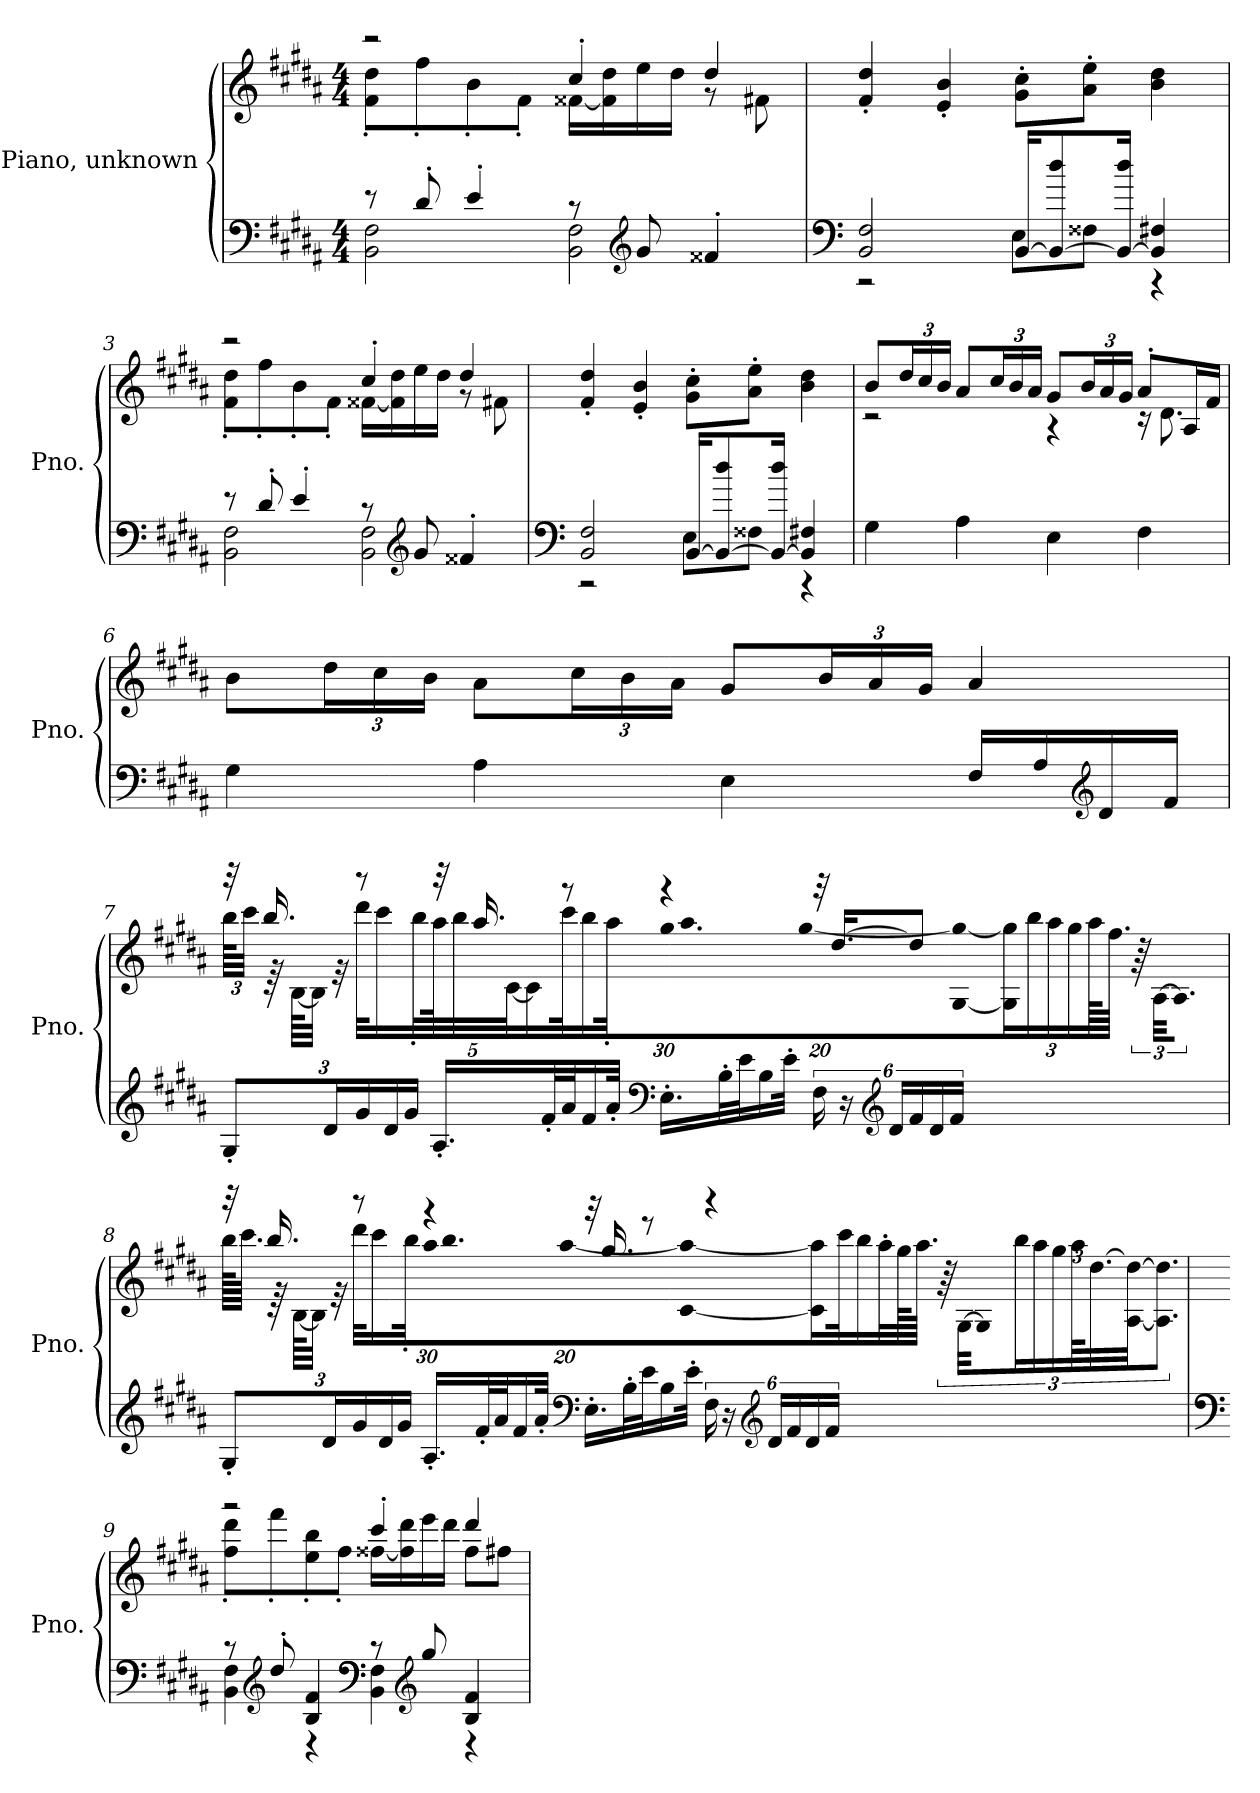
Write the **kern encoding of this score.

**kern	**kern
*part1	*part1
*staff2	*staff1
*I"Piano, unknown	*
*I'Pno.	*
*clefF4	*clefG2
*k[f#c#g#d#a#]	*k[f#c#g#d#a#]
*M4/4	*M4/4
*MM120	*MM120
=1	=1
*^	*^
8r	2BB\ 2F#\	2r	8f#\' 8dd#\'L
8d#'/	.	.	8ff#'\
4e'/	.	.	8b'\
.	.	.	8f#'\J
8r	2BB\ 2F#\	4cc#'/	[16f##X\LL
.	.	.	16f##\] 16dd#\
*clefG2	*	*	*
8g#/	.	.	16ee\
.	.	.	16dd#\JJ
4f##X'/	.	4dd#/	8r
.	.	.	8f#X\
*	*	*v	*v
=2	=2	=2
*clefF4	*	*
2BB/ 2F#/	2r	4f#/' 4dd#/'
.	.	4e/' 4b/'
[16BB/KL	8E\L	8g#\' 8cc#\'L
8BB/_ 8dd#/	.	.
.	8F##X\J	8a#\' 8ee\'J
16BB/_ 16dd#/Jk	.	.
4BB/] 4F#X/	4r	4b\ 4dd#\
=3	=3	=3
*	*	*^
8r	2BB\ 2F#\	2r	8f#\' 8dd#\'L
8d#'/	.	.	8ff#'\
4e'/	.	.	8b'\
.	.	.	8f#'\J
8r	2BB\ 2F#\	4cc#'/	[16f##X\LL
.	.	.	16f##\] 16dd#\
*clefG2	*	*	*
8g#/	.	.	16ee\
.	.	.	16dd#\JJ
4f##X'/	.	4dd#/	8r
.	.	.	8f#X\
*	*	*v	*v
!!LO:LB:g=z
=4	=4	=4
*clefF4	*	*
2BB/ 2F#/	2r	4f#/' 4dd#/'
.	.	4e/' 4b/'
[16BB/KL	8E\L	8g#\' 8cc#\'L
8BB/_ 8dd#/	.	.
.	8F##X\J	8a#\' 8ee\'J
16BB/_ 16dd#/Jk	.	.
4BB/] 4F#X/	4r	4b\ 4dd#\
*v	*v	*
=5	=5
*	*^
4G#\	8b/L	2r
*	*Xbrackettup	*
.	24dd#/L	.
.	24cc#/	.
.	24b/JJ	.
4A#\	8a#/L	.
.	24cc#/L	.
.	24b/	.
.	24a#/JJ	.
4E\	8g#/L	4r
.	24b/L	.
.	24a#/	.
.	24g#/JJ	.
4F#\	8a#'/L	16r
.	.	8.d#\
.	16A#/L	.
.	16f#/JJ	.
*	*v	*v
!!LO:LB:g=z
=6	=6
4G#\	8b\L
.	24dd#\L
.	24cc#\
.	24b\JJ
4A#\	8a#\L
.	24cc#\L
.	24b\
.	24a#\JJ
4E\	8g#/L
.	24b/L
.	24a#/
.	24g#/JJ
16F#/LL	4a#/
16A#/	.
*clefG2	*
16d#/	.
16f#/JJ	.
!!LO:LB:g=z
=7	=7
*Xbrackettup	*
*	*^
12G#'/L	32r	96bb\KLLL
.	.	48ccc#\JJJ
.	16.bb/	64r
.	.	[64B\KLLL
.	.	32B\JJJ]
24d#/L	.	.
.	.	32r
24g#/	8r	32ddd#\KLL
.	.	16ccc#\
24d#/	.	.
24g#/JJ	.	.
.	.	32bb'\L
16.A#'/LL	32r	80aa#\K
.	.	40bb\
.	16.aa#/	.
.	.	[40c#\J
.	.	16c#\]
32f#'/L	.	.
32a#/J	8r	32ccc#\K
16f#/	.	16bb\
32a#'/JJk	.	32aa#'\L
*clefF4	*	*
!	!	!LO:N:vis=256
16.E'\LL	4r	1920%17gg#\KL
!	!	!LO:N:vis=64.
.	.	640%17aa#\
.	.	1920ryy
!	!	!LO:N:vis=256
.	.	[1920%17gg#\K
!	!	!LO:N:vis=64
.	.	[960%17G#\ 960%17gg#\_JJ
.	.	16G#\] 16gg#\]
32B'\L	.	.
32e\J	.	24bb\
16B\	.	.
.	.	24aa#\
.	.	24gg#\
32e'\JJk	.	.
*brackettup	*	*
24F#\	32r	128aa#\KLL
.	.	64.ff#\JJJJ
*	*	*brackettup
.	[16.dd#/KL	96r
24r	.	[48A#\KKL
.	.	8.A#\J]
*clefG2	*	*
24d#/LL	.	.
*Xbrackettup	*	*
24f#/	8dd#/J]	.
24d#/	.	.
24f#/JJ	.	.
!!LO:LB:g=z	!!
=8	=8	=8
12G#'/L	32r	128bb\KLLLL
.	.	64.ccc#\JJJJ
.	16.bb/	64r
.	.	[64B\KLLL
.	.	32B\JJJ]
24d#/L	.	.
.	.	32r
24g#/	8r	32ddd#\KLL
.	.	16ccc#\
24d#/	.	.
24g#/JJ	.	.
.	.	32bb'\L
*	*	*Xbrackettup
!	!	!LO:N:vis=256
16.A#'/LL	4r	1920%17aa#\KL
!	!	!LO:N:vis=64.
.	.	640%17bb\
.	.	1920ryy
!	!	!LO:N:vis=256
.	.	[1920%17aa#\K
!	!	!LO:N:vis=64
.	.	[960%17c#\ 960%17aa#\_JJ
.	.	16c#\] 16aa#\]
32f#'/L	.	.
32a#/J	.	32ccc#\K
16f#/	.	16bb\
32a#'/JJk	.	32aa#'\L
*clefF4	*	*
16.E'\LL	32r	128gg#\KL
.	.	64.aa#\JJJJ
*	*	*brackettup
.	16.gg#/	96r
.	.	[48G#\KLL
.	.	16G#\]
32B'\L	.	.
*	*	*Xbrackettup
32e\J	8r	24bb\
16B\	.	.
.	.	24aa#\
.	.	24gg#\
32e'\JJk	.	.
*brackettup	*	*
24F#\	4r	96aa#\KL
.	.	[48.dd#\
24r	.	[48A#\ 48dd#\_JJ
.	.	8.A#\] 8.dd#\]J
*clefG2	*	*
24d#/LL	.	.
*Xbrackettup	*	*
24f#/	.	.
24d#/	.	.
24f#/JJ	.	.
!!LO:LB:g=z	!!
=9	=9	=9
*clefF4	*	*
*^	*	*
8r	4BB\ 4F#\	2r	8ff#\' 8ddd#\'L
*clefG2	*	*	*
8dd#'/	.	.	8fff#'\
4B/ 4f#/	4r	.	8ee\' 8bb\'
.	.	.	8ff#'\J
*clefF4	*	*	*
8r	4BB\ 4F#\	4ccc#'/	[16ff##X\LL
.	.	.	16ff##\] 16ddd#\
*clefG2	*	*	*
8gg#/	.	.	16eee\
.	.	.	16ddd#\JJ
4B/ 4f#/	4r	4ddd#/	8ff##\L
.	.	.	8ff#X\J
*v	*v	*	*
*	*v	*v
=	=
*-	*-
